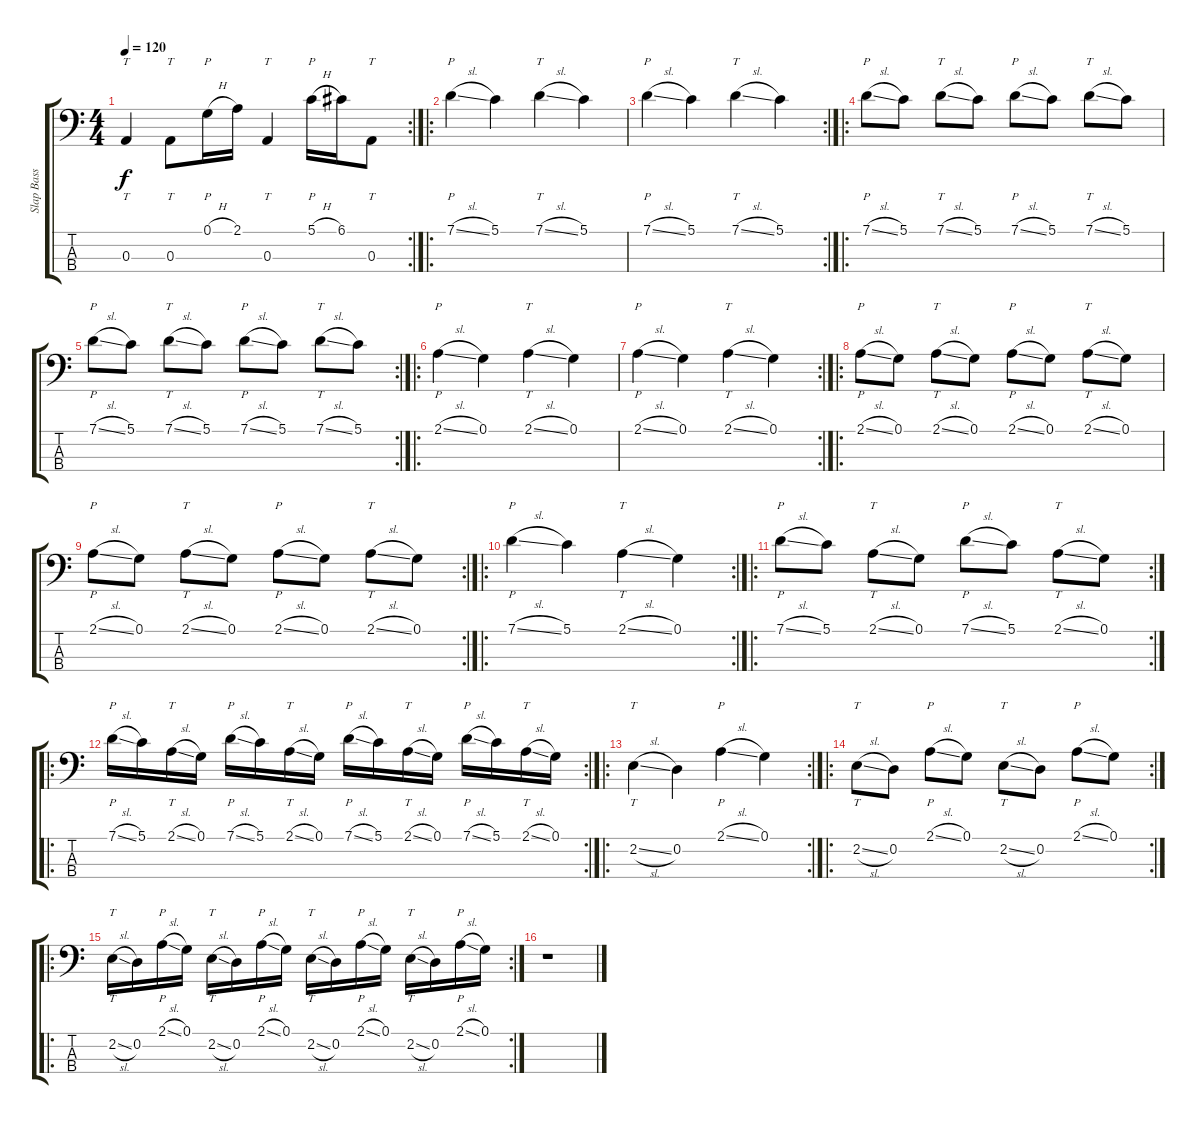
\track ("Slap Bass" "Slap Bass") {instrument slapbass1}
\staff {score tabs}
\tuning (G2 D2 A1 E1) {hide}
\rc 2
\ts (4 4)
\tempo 120
\clef f4
\ks c
0.3.4{tt dy f} 0.3.8{tt} 0.1{h}.16{p} 2.1.16 0.3.4{tt} 5.1{h}.16{p} 6.1.16 0.3.8{tt} |
\ro
7.1{sl}.4{p} 5.1.4 7.1{sl}.4{tt} 5.1.4 |
\rc 2
7.1{sl}.4{p} 5.1.4 7.1{sl}.4{tt} 5.1.4 |
\ro
7.1{sl}.8{p} 5.1.8 7.1{sl}.8{tt} 5.1.8 7.1{sl}.8{p} 5.1.8 7.1{sl}.8{tt} 5.1.8 |
\rc 2
7.1{sl}.8{p} 5.1.8 7.1{sl}.8{tt} 5.1.8 7.1{sl}.8{p} 5.1.8 7.1{sl}.8{tt} 5.1.8 |
\ro
2.1{sl}.4{p} 0.1.4 2.1{sl}.4{tt} 0.1.4 |
\rc 2
2.1{sl}.4{p} 0.1.4 2.1{sl}.4{tt} 0.1.4 |
\ro
2.1{sl}.8{p} 0.1.8 2.1{sl}.8{tt} 0.1.8 2.1{sl}.8{p} 0.1.8 2.1{sl}.8{tt} 0.1.8 |
\rc 2
2.1{sl}.8{p} 0.1.8 2.1{sl}.8{tt} 0.1.8 2.1{sl}.8{p} 0.1.8 2.1{sl}.8{tt} 0.1.8 |
\ro
\rc 2
7.1{sl}.4{p} 5.1.4 2.1{sl}.4{tt} 0.1.4 |
\ro
\rc 2
7.1{sl}.8{p} 5.1.8 2.1{sl}.8{tt} 0.1.8 7.1{sl}.8{p} 5.1.8 2.1{sl}.8{tt} 0.1.8 |
\ro
\rc 2
7.1{sl}.16{p} 5.1.16 2.1{sl}.16{tt} 0.1.16 7.1{sl}.16{p} 5.1.16 2.1{sl}.16{tt} 0.1.16 7.1{sl}.16{p} 5.1.16 2.1{sl}.16{tt} 0.1.16 7.1{sl}.16{p} 5.1.16 2.1{sl}.16{tt} 0.1.16 |
\ro
\rc 2
2.2{sl}.4{tt} 0.2.4 2.1{sl}.4{p} 0.1.4 |
\ro
\rc 2
2.2{sl}.8{tt} 0.2.8 2.1{sl}.8{p} 0.1.8 2.2{sl}.8{tt} 0.2.8 2.1{sl}.8{p} 0.1.8 |
\ro
\rc 2
2.2{sl}.16{tt} 0.2.16 2.1{sl}.16{p} 0.1.16 2.2{sl}.16{tt} 0.2.16 2.1{sl}.16{p} 0.1.16 2.2{sl}.16{tt} 0.2.16 2.1{sl}.16{p} 0.1.16 2.2{sl}.16{tt} 0.2.16 2.1{sl}.16{p} 0.1.16 |
r.1
